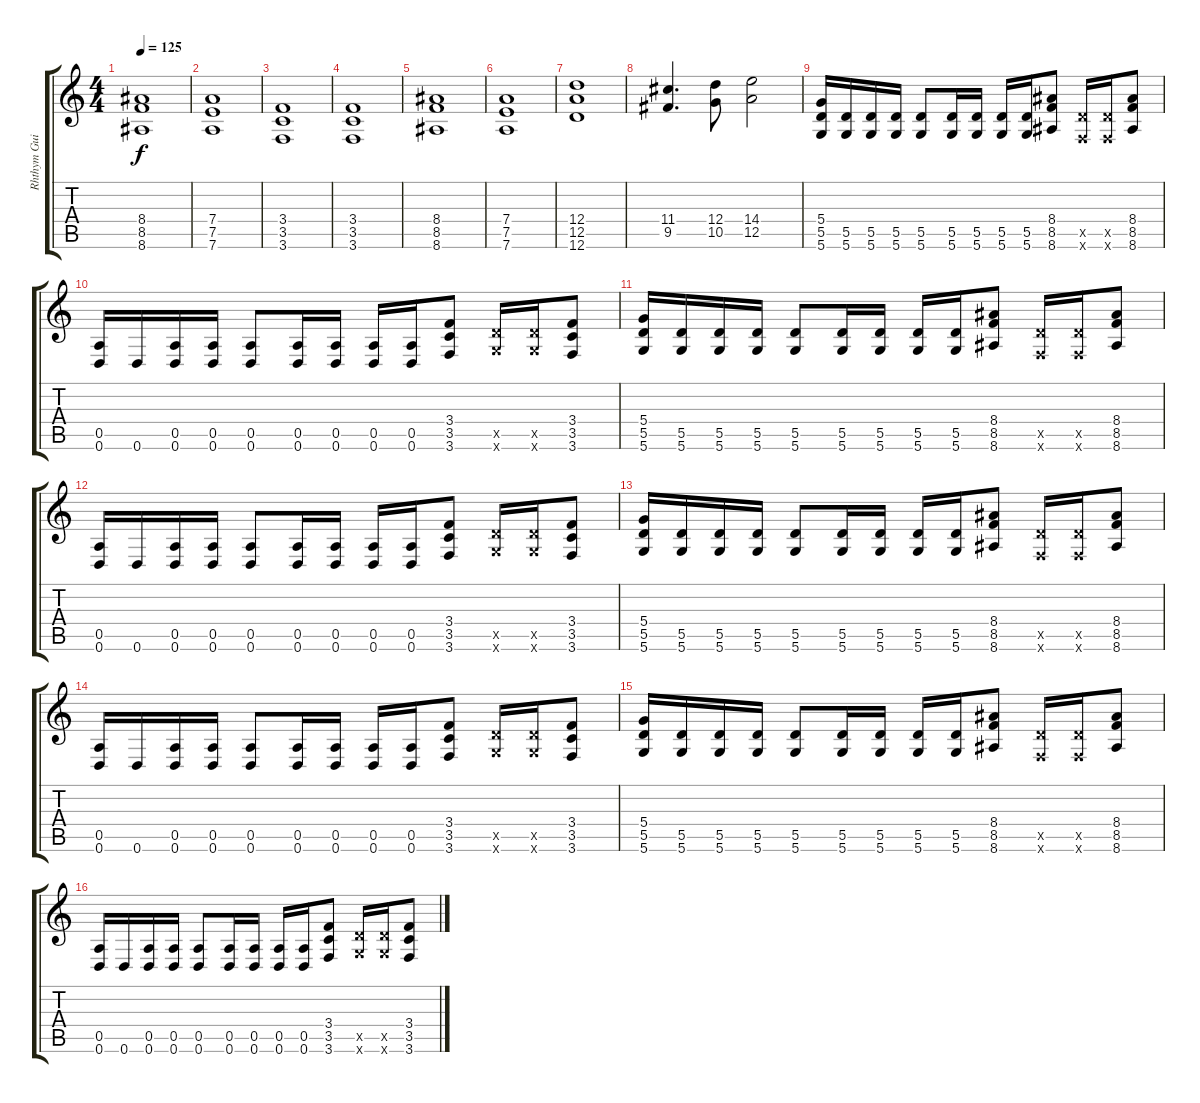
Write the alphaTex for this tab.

\track ("Rhthym Guitar (Paul)" "Rhthym Gui") {instrument overdrivenguitar}
\staff {score tabs}
\tuning (E4 B3 G3 D3 A2 D2) {hide}
\ts (4 4)
\tempo 125
\clef g2
\ks c
(8.4 8.5 8.6).1{dy f} |
(7.4 7.5 7.6).1 |
(3.4 3.5 3.6).1 |
(3.4 3.5 3.6).1 |
(8.4 8.5 8.6).1 |
(7.4 7.5 7.6).1 |
(12.4 12.5 12.6).1 |
(11.4 9.5).4{d} (12.4 10.5).8 (14.4 12.5).2 |
(5.4 5.5 5.6).16 (5.5 5.6).16 (5.5 5.6).16 (5.5 5.6).16 (5.5 5.6).8 (5.5 5.6).16 (5.5 5.6).16 (5.5 5.6).16 (5.5 5.6).16 (8.4 8.5 8.6).8 (5.5{x} 3.6{x}).16 (5.5{x} 3.6{x}).16 (8.4 8.5 8.6).8 |
(0.5 0.6).16 0.6.16 (0.5 0.6).16 (0.5 0.6).16 (0.5 0.6).8 (0.5 0.6).16 (0.5 0.6).16 (0.5 0.6).16 (0.5 0.6).16 (3.4 3.5 3.6).8 (5.5{x} 5.6{x}).16 (5.5{x} 5.6{x}).16 (3.4 3.5 3.6).8 |
(5.4 5.5 5.6).16 (5.5 5.6).16 (5.5 5.6).16 (5.5 5.6).16 (5.5 5.6).8 (5.5 5.6).16 (5.5 5.6).16 (5.5 5.6).16 (5.5 5.6).16 (8.4 8.5 8.6).8 (5.5{x} 3.6{x}).16 (5.5{x} 3.6{x}).16 (8.4 8.5 8.6).8 |
(0.5 0.6).16 0.6.16 (0.5 0.6).16 (0.5 0.6).16 (0.5 0.6).8 (0.5 0.6).16 (0.5 0.6).16 (0.5 0.6).16 (0.5 0.6).16 (3.4 3.5 3.6).8 (5.5{x} 5.6{x}).16 (5.5{x} 5.6{x}).16 (3.4 3.5 3.6).8 |
(5.4 5.5 5.6).16 (5.5 5.6).16 (5.5 5.6).16 (5.5 5.6).16 (5.5 5.6).8 (5.5 5.6).16 (5.5 5.6).16 (5.5 5.6).16 (5.5 5.6).16 (8.4 8.5 8.6).8 (5.5{x} 3.6{x}).16 (5.5{x} 3.6{x}).16 (8.4 8.5 8.6).8 |
(0.5 0.6).16 0.6.16 (0.5 0.6).16 (0.5 0.6).16 (0.5 0.6).8 (0.5 0.6).16 (0.5 0.6).16 (0.5 0.6).16 (0.5 0.6).16 (3.4 3.5 3.6).8 (5.5{x} 5.6{x}).16 (5.5{x} 5.6{x}).16 (3.4 3.5 3.6).8 |
(5.4 5.5 5.6).16 (5.5 5.6).16 (5.5 5.6).16 (5.5 5.6).16 (5.5 5.6).8 (5.5 5.6).16 (5.5 5.6).16 (5.5 5.6).16 (5.5 5.6).16 (8.4 8.5 8.6).8 (5.5{x} 3.6{x}).16 (5.5{x} 3.6{x}).16 (8.4 8.5 8.6).8 |
(0.5 0.6).16 0.6.16 (0.5 0.6).16 (0.5 0.6).16 (0.5 0.6).8 (0.5 0.6).16 (0.5 0.6).16 (0.5 0.6).16 (0.5 0.6).16 (3.4 3.5 3.6).8 (5.5{x} 5.6{x}).16 (5.5{x} 5.6{x}).16 (3.4 3.5 3.6).8
